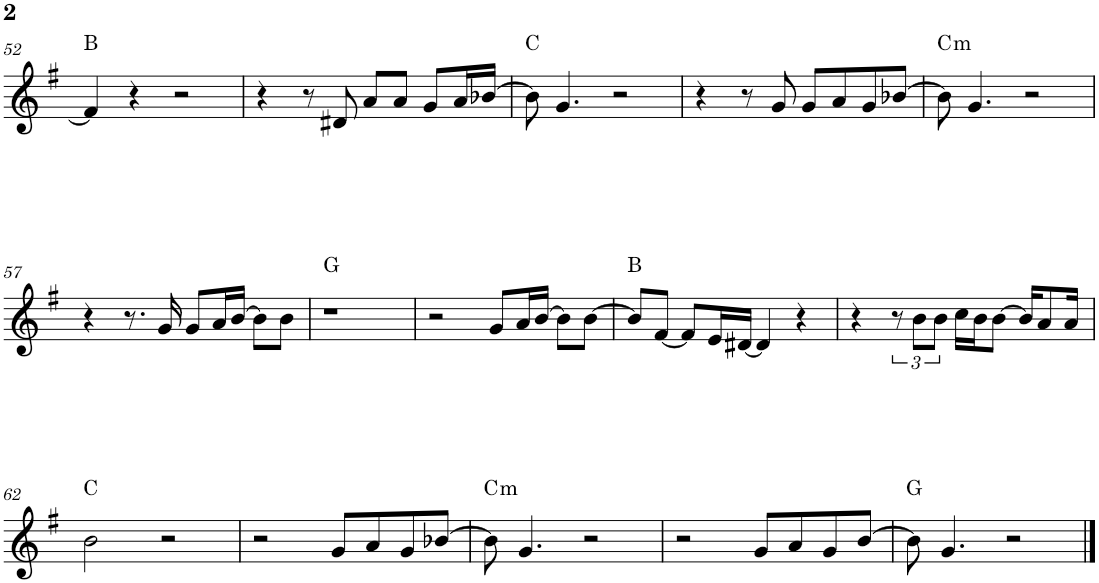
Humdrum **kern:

**kern	**harte
*part1	*part1
*staff1	*
*I"P1	*
!!LO:PB:g=z
*clefG2	*
*k[f#]	*
*M4/4	*
=52	=52
4f#/]	B:maj
4r	.
2r	.
=53	=53
4r	.
8r	.
8d#X/	.
8a/L	.
8a/J	.
8g/L	.
16a/L	.
[16b-X/JJ	.
=54	=54
8b-\]	C:maj
4.g/	.
2r	.
=55	=55
4r	.
8r	.
8g/	.
8g/L	.
8a/	.
8g/	.
[8b-X/J	.
=56	=56
!	!LO:H:kt=m
8b-\]	C:min
4.g/	.
2r	.
!!LO:LB:g=z
=57	=57
4r	.
8.r	.
16g/	.
8g/L	.
16a/L	.
[16b/JJ	.
8b\L]	.
8b\J	.
=58	=58
1r	G:maj
=59	=59
2r	.
8g/L	.
16a/L	.
[16b/JJ	.
8b\L]	.
[8b\J	.
=60	=60
8b/L]	B:maj
[8f#/J	.
8f#/L]	.
16e/L	.
[16d#X/JJ	.
4d#/]	.
4r	.
=61	=61
4r	.
12r	.
12b\L	.
12b\J	.
16cc\LL	.
16b\J	.
[8b\J	.
16b/KL]	.
8a/	.
16a/Jk	.
!!LO:LB:g=z
=62	=62
2b\	C:maj
2r	.
=63	=63
2r	.
8g/L	.
8a/	.
8g/	.
[8b-X/J	.
=64	=64
!	!LO:H:kt=m
8b-\]	C:min
4.g/	.
2r	.
=65	=65
2r	.
8g/L	.
8a/	.
8g/	.
[8b/J	.
=66	=66
8b\]	G:maj
4.g/	.
2r	.
==	==
*-	*-
